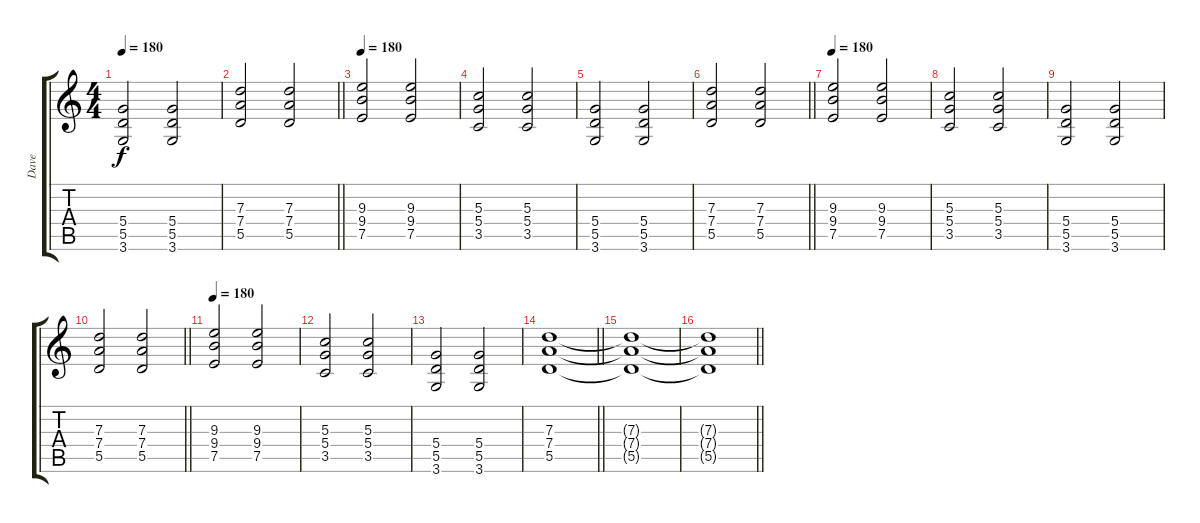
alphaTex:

\track ("Dave" "Dave") {instrument overdrivenguitar}
\staff {score tabs}
\tuning (E4 B3 G3 D3 A2 E2) {hide}
\ts (4 4)
\tempo 180
\clef g2
\ks c
(5.4 5.5 3.6).2{dy f} (5.4 5.5 3.6).2 |
\barLineRight lightlight
(7.3 7.4 5.5).2 (7.3 7.4 5.5).2 |
\tempo 180
(9.3 9.4 7.5).2 (9.3 9.4 7.5).2 |
(5.3 5.4 3.5).2 (5.3 5.4 3.5).2 |
(5.4 5.5 3.6).2 (5.4 5.5 3.6).2 |
\barLineRight lightlight
(7.3 7.4 5.5).2 (7.3 7.4 5.5).2 |
\tempo 180
(9.3 9.4 7.5).2 (9.3 9.4 7.5).2 |
(5.3 5.4 3.5).2 (5.3 5.4 3.5).2 |
(5.4 5.5 3.6).2 (5.4 5.5 3.6).2 |
\barLineRight lightlight
(7.3 7.4 5.5).2 (7.3 7.4 5.5).2 |
\tempo 180
(9.3 9.4 7.5).2 (9.3 9.4 7.5).2 |
(5.3 5.4 3.5).2 (5.3 5.4 3.5).2 |
(5.4 5.5 3.6).2 (5.4 5.5 3.6).2 |
\barLineRight lightlight
(7.3 7.4 5.5).1 |
(7.3{t} 7.4{t} 5.5{t}).1 |
\barLineRight lightlight
(7.3{t} 7.4{t} 5.5{t}).1
